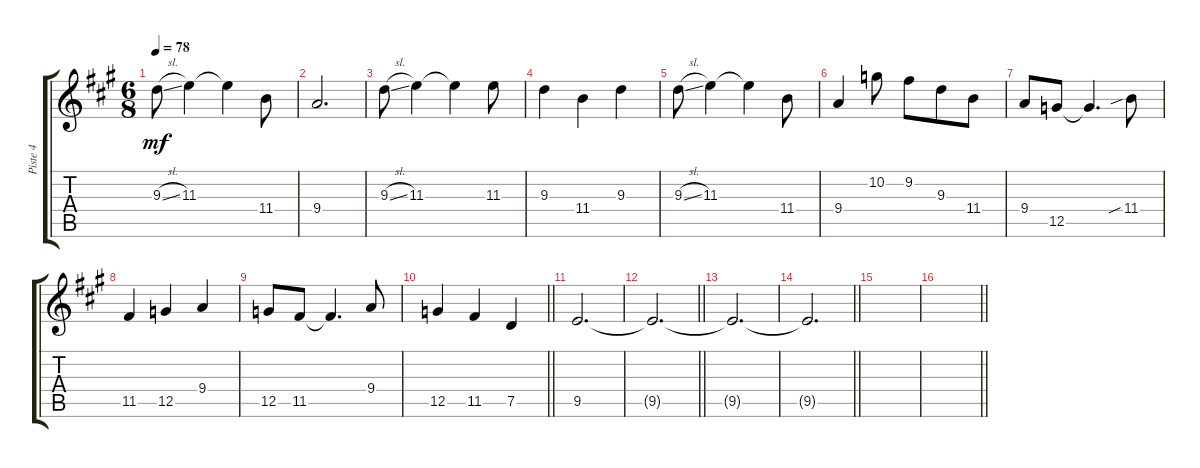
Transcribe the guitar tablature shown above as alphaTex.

\track ("Piste 4" "Piste 4") {instrument distortionguitar}
\staff {score tabs}
\tuning (D4 A3 F3 C3 G2 C2) {hide}
\ts (6 8)
\tempo 78
\clef g2
\ks a
9.3{sl}.8{dy mf} 11.3.4 11.3{t}.4 11.4.8 |
9.4.2{d} |
9.3{sl}.8 11.3.4 11.3{t}.4 11.3.8 |
9.3.4 11.4.4 9.3.4 |
9.3{sl}.8 11.3.4 11.3{t}.4 11.4.8 |
9.4.4 10.2.8 9.2.8 9.3.8 11.4.8 |
9.4.8 12.5.8 12.5{t}.4{d} 11.4{sib}.8 |
11.5.4 12.5.4 9.4.4 |
12.5.8 11.5.8 11.5{t}.4{d} 9.4.8 |
\barLineRight lightlight
12.5.4 11.5.4 7.5.4 |
9.5.2{d} |
\barLineRight lightlight
9.5{t}.2{d} |
9.5{t}.2{d} |
\barLineRight lightlight
9.5{t}.2{d} |
|
\barLineRight lightlight
